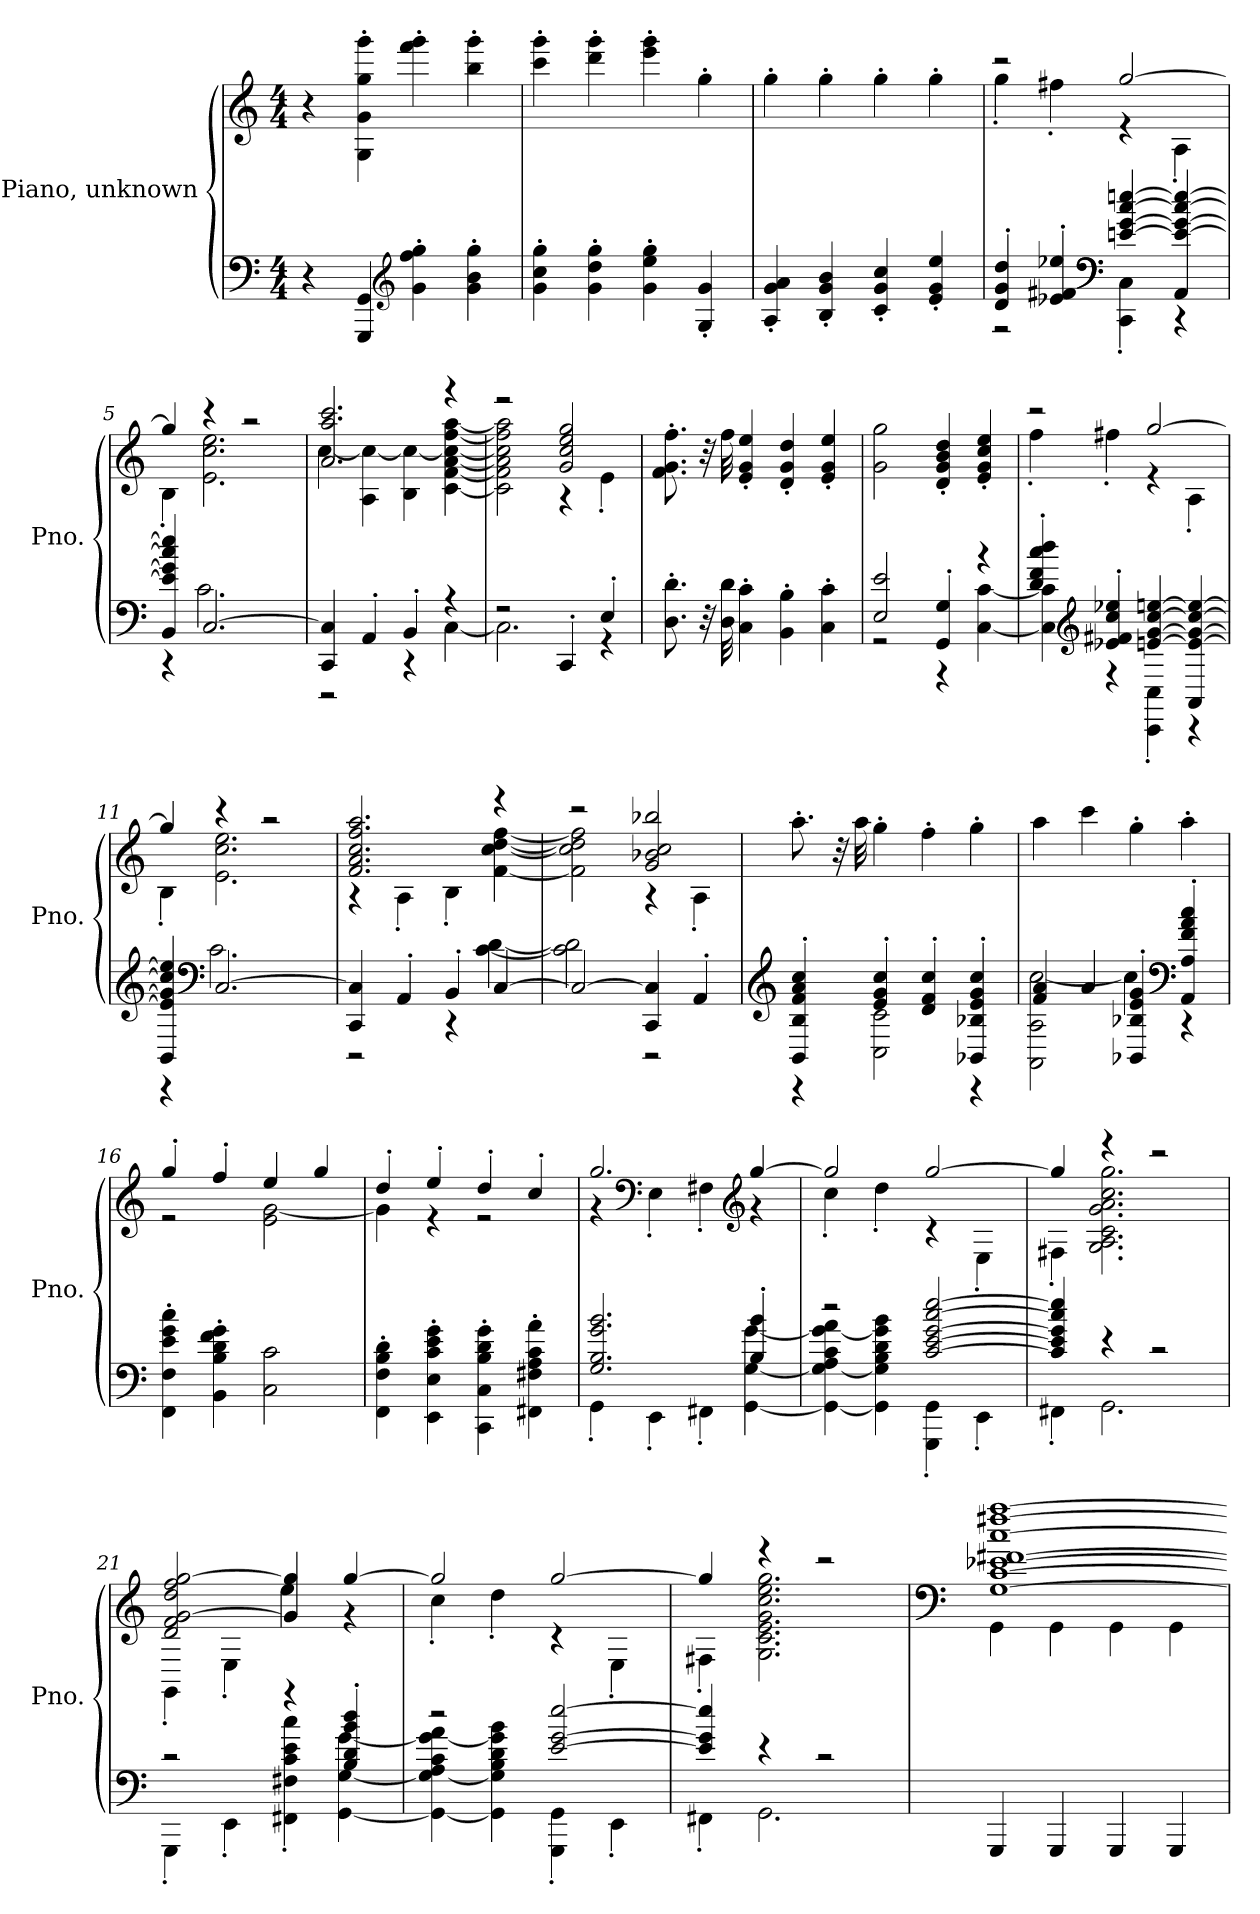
**kern	**kern
*part1	*part1
*staff2	*staff1
*I"Piano, unknown	*
*I'Pno.	*
*clefF4	*clefG2
*k[]	*k[]
*M4/4	*M4/4
*MM120	*MM120
=1	=1
4r	4r
4GGG/ 4GG/	4G\' 4g\' 4gg\' 4ggg\'
*clefG2	*
4g\' 4ff\' 4gg\'	4fff\' 4ggg\'
4g\' 4b\' 4gg\'	4bb\' 4ggg\'
=2	=2
4g\' 4cc\' 4gg\'	4ccc\' 4ggg\'
4g\' 4dd\' 4gg\'	4ddd\' 4ggg\'
4g\' 4ee\' 4gg\'	4eee\' 4ggg\'
4G/' 4g/'	4gg'\
=3	=3
4A/' 4g/' 4a/'	4gg'\
4B/' 4g/' 4b/'	4gg'\
4c/' 4g/' 4cc/'	4gg'\
4e/' 4g/' 4ee/'	4gg'\
=4	=4
*^	*^
4d/' 4g/' 4dd/'	2r	2r	4gg'\
4e-X/' 4f#X/' 4ee-X/'	.	.	4ff#X'\
*clefF4	*	*	*
[4en/ [4g/ [4cc/ [4een/	4CC\' 4C\'	[2gg/	4r
4AA/ 4e/_ 4g/_ 4cc/_ 4ee/_	4r	.	4A'\
=5	=5	=5	=5
4BB/ 4e/] 4g/] 4cc/] 4ee/]	4r	4gg/]	4B'\
[2.C/	2.c\	4r	2.e\ 2.cc\ 2.ee\
.	.	2r	.
=6	=6	=6	=6
4CC/ 4C/]	2r	2.a/ 2.aa/ 2.ccc/	[4cc\
4AA'/	.	.	4A\ 4cc\_
4BB'/	4r	.	4B\ 4cc\_
4r	[4C\	4r	[4c\ [4f\ [4a\ 4cc\_ [4ff\ [4aa\
!!LO:LB:g=z	!!
=7	=7	=7	=7
2r	2.C\]	2r	2c\] 2f\] 2a\] 2cc\] 2ff\] 2aa\]
4CC'/	.	2g/ 2cc/ 2ee/ 2gg/	4r
4E'/	4r	.	4e'\
*v	*v	*	*
*	*v	*v
=8	=8
8.D\' 8.d\'	8.f\' 8.g\' 8.ff\'
32r	32r
32D\ 32d\	32ff\
4C\' 4c\'	4e/' 4g/' 4ee/'
4BB\' 4B\'	4d/' 4g/' 4dd/'
4C\' 4c\'	4e/' 4g/' 4ee/'
=9	=9
*^	*
2E/ 2e/	2r	2g\ 2gg\
4GG/' 4G/'	4r	4d/' 4g/' 4b/' 4dd/'
4r	[4C\ [4c\	4e/' 4g/' 4cc/' 4ee/'
=10	=10	=10
*	*	*^
4d/' 4f/' 4cc/' 4dd/'	4C\] 4c\]	2r	4ff'\
*clefG2	*	*	*
4e-X/' 4f#X/' 4cc/' 4ee-X/'	4r	.	4ff#X'\
[4en/ [4g/ [4cc/ [4een/	4CC\' 4C\'	[2gg/	4r
4AA/ 4e/_ 4g/_ 4cc/_ 4ee/_	4r	.	4A'\
=11	=11	=11	=11
4BB/ 4e/] 4g/] 4cc/] 4ee/]	4r	4gg/]	4B'\
*clefF4	*	*	*
[2.C/	2.c\	4r	2.e\ 2.cc\ 2.ee\
.	.	2r	.
=12	=12	=12	=12
4CC/ 4C/]	2r	2.f/ 2.a/ 2.cc/ 2.ff/ 2.aa/	4r
4AA'/	.	.	4A'\
4BB'/	4r	.	4B'\
[4C/	[4c\ [4d\	4r	[4f\ [4cc\ [4dd\ [4ff\
!!LO:LB:g=z	!!
=13	=13	=13	=13
2C/_	2c\] 2d\]	2r	2f\] 2cc\] 2dd\] 2ff\]
4CC/ 4C/]	2r	2g/ 2b-X/ 2cc/ 2bb-X/	4r
4AA'/	.	.	4A'\
*	*	*v	*v
=14	=14	=14
*clefG2	*	*
4BB/' 4B/' 4f/' 4a/' 4cc/'	4r	8.aa'\
.	.	32r
.	.	32aa\
4e/' 4g/' 4cc/'	2C\ 2c\	4gg'\
4d/' 4f/' 4cc/'	.	4ff'\
4BB-X/' 4B-X/' 4e/' 4g/' 4cc/'	4r	4gg'\
=15	=15	=15
4f/ 4a/	2AA\ 2A\ [2cc\	4aa\
4a/	.	4ccc\
4BB-X/' 4B-X/' 4e/' 4g/'	4cc\]	4gg'\
*clefF4	*	*
4AA/' 4A/' 4f/' 4a/' 4cc/'	4r	4aa'\
*v	*v	*
=16	=16
*	*^
4FF\' 4F\' 4e\' 4g\' 4cc\'	4gg'/	2r
4BB\' 4B\' 4d\' 4f\' 4g\'	4ff'/	.
2C\ 2c\	4ee/	2e\ [2g\
.	4gg/	.
=17	=17	=17
4FF\' 4F\' 4B\' 4d\'	4dd'/	4g\]
4EE\' 4E\' 4c\' 4e\' 4g\'	4ee'/	4r
4CC\' 4C\' 4B\' 4d\' 4g\'	4dd'/	2r
4FF#X\' 4F#X\' 4A\' 4c\' 4a\'	4cc'/	.
!!LO:LB:g=z	!!
=18	=18	=18
*^	*	*
2.G/ 2.B/ 2.g/ 2.b/	4GG'\	2.gg/	4r
*	*	*clefF4	*
.	4EE'\	.	4E'\
.	4FF#X'\	.	4F#X'\
*	*	*clefG2	*
4B/' 4b/'	[4GG\ [4G\ [4g\	[4gg/	4r
=19	=19	=19	=19
2r	4GG\_ 4G\_ 4A\ 4c\ 4g\_ 4a\	2gg/]	4cc'\
.	4GG\] 4G\] 4B\ 4d\ 4g\] 4b\	.	4dd'\
[2c/ [2e/ [2g/ [2cc/ [2ee/	4GGG\' 4GG\'	[2gg/	4r
.	4EE'\	.	4E'\
=20	=20	=20	=20
4c/] 4e/] 4g/] 4cc/] 4ee/]	4FF#X'\	4gg/]	4F#X'\
4r	2.GG\	4r	2.G\ 2.A\ 2.c\ 2.g\ 2.a\ 2.cc\ 2.gg\
2r	.	2r	.
=21	=21	=21	=21
2r	4GGG'\	2d/ 2f/ [2g/ 2dd/ 2ff/ [2gg/	4GG'\
.	4EE'\	.	4E'\
4r	4FF#X\' 4F#X\' 4c\' 4e\' 4cc\'	4g/] 4gg/]	4ee\
4B/' 4d/' 4b/' 4dd/'	[4GG\ [4G\ [4g\	[4gg/	4r
=22	=22	=22	=22
2r	4GG\_ 4G\_ 4A\ 4c\ 4g\_ 4a\	2gg/]	4cc'\
.	4GG\] 4G\] 4B\ 4d\ 4g\] 4b\	.	4dd'\
[2e/ [2g/ [2ee/	4GGG\' 4GG\'	[2gg/	4r
.	4EE'\	.	4E'\
=23	=23	=23	=23
4e/] 4g/] 4ee/]	4FF#X'\	4gg/]	4F#X'\
4r	2.GG\	4r	2.G\ 2.c\ 2.e\ 2.g\ 2.cc\ 2.ee\ 2.gg\
2r	.	2r	.
*v	*v	*	*
!!LO:LB:g=z	!!
=24	=24	=24
*	*clefF4	*
4GGG/	[1G [1c [1e-X [1f#X [1cc [1ff#X [1aa	4GG\
4GGG/	.	4GG\
4GGG/	.	4GG\
4GGG/	.	4GG\
*	*v	*v
=	=
*-	*-
